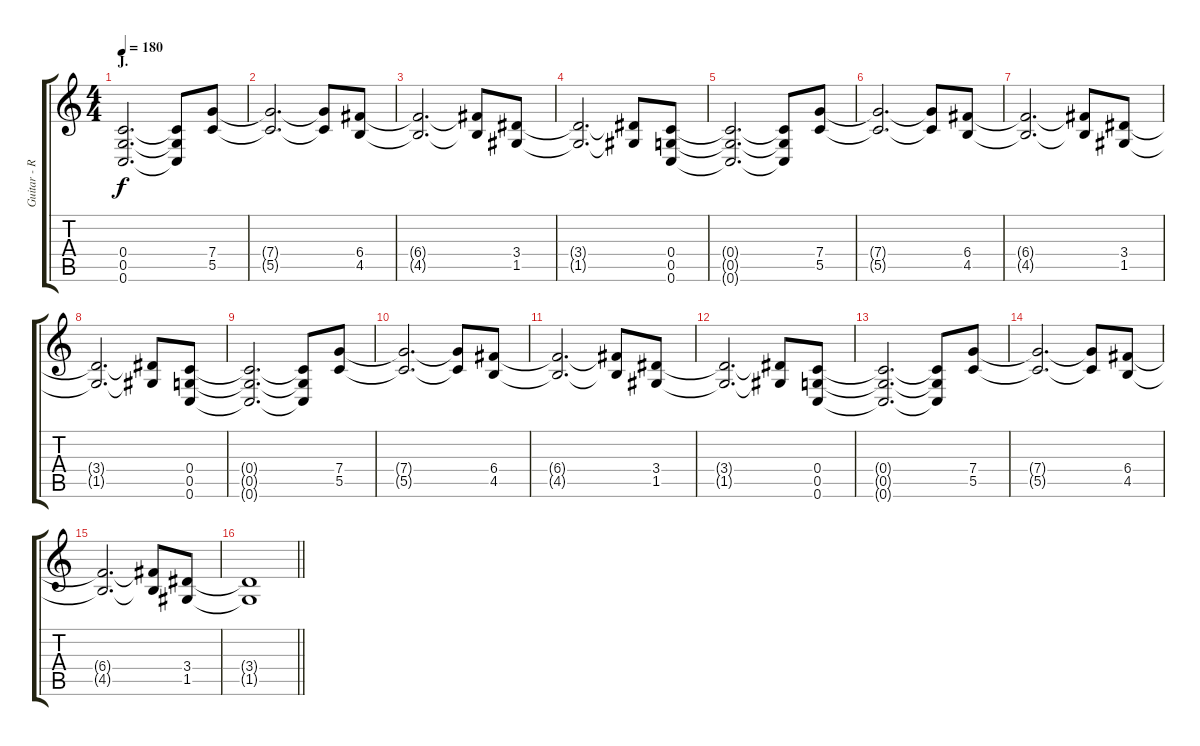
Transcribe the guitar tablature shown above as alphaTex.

\track ("Guitar - Right" "Guitar - R") {instrument distortionguitar}
\staff {score tabs}
\tuning (D4 A3 F3 C3 G2 C2) {hide}
\ts (4 4)
\section ("" "J.")
\tempo 180
\clef g2
\ks c
(0.4 0.5 0.6).2{d dy f} (0.4{t} 0.5{t} 0.6{t}).8 (7.4 5.5).8 |
(7.4{t} 5.5{t}).2{d} (7.4{t} 5.5{t}).8 (6.4 4.5).8 |
(6.4{t} 4.5{t}).2{d} (6.4{t} 4.5{t}).8 (3.4 1.5).8 |
(3.4{t} 1.5{t}).2{d} (3.4{t} 1.5{t}).8 (0.4 0.5 0.6).8 |
(0.4{t} 0.5{t} 0.6{t}).2{d} (0.4{t} 0.5{t} 0.6{t}).8 (7.4 5.5).8 |
(7.4{t} 5.5{t}).2{d} (7.4{t} 5.5{t}).8 (6.4 4.5).8 |
(6.4{t} 4.5{t}).2{d} (6.4{t} 4.5{t}).8 (3.4 1.5).8 |
(3.4{t} 1.5{t}).2{d} (3.4{t} 1.5{t}).8 (0.4 0.5 0.6).8 |
(0.4{t} 0.5{t} 0.6{t}).2{d} (0.4{t} 0.5{t} 0.6{t}).8 (7.4 5.5).8 |
(7.4{t} 5.5{t}).2{d} (7.4{t} 5.5{t}).8 (6.4 4.5).8 |
(6.4{t} 4.5{t}).2{d} (6.4{t} 4.5{t}).8 (3.4 1.5).8 |
(3.4{t} 1.5{t}).2{d} (3.4{t} 1.5{t}).8 (0.4 0.5 0.6).8 |
(0.4{t} 0.5{t} 0.6{t}).2{d} (0.4{t} 0.5{t} 0.6{t}).8 (7.4 5.5).8 |
(7.4{t} 5.5{t}).2{d} (7.4{t} 5.5{t}).8 (6.4 4.5).8 |
(6.4{t} 4.5{t}).2{d} (6.4{t} 4.5{t}).8 (3.4 1.5).8 |
\barLineRight lightlight
(3.4{t} 1.5{t}).1
